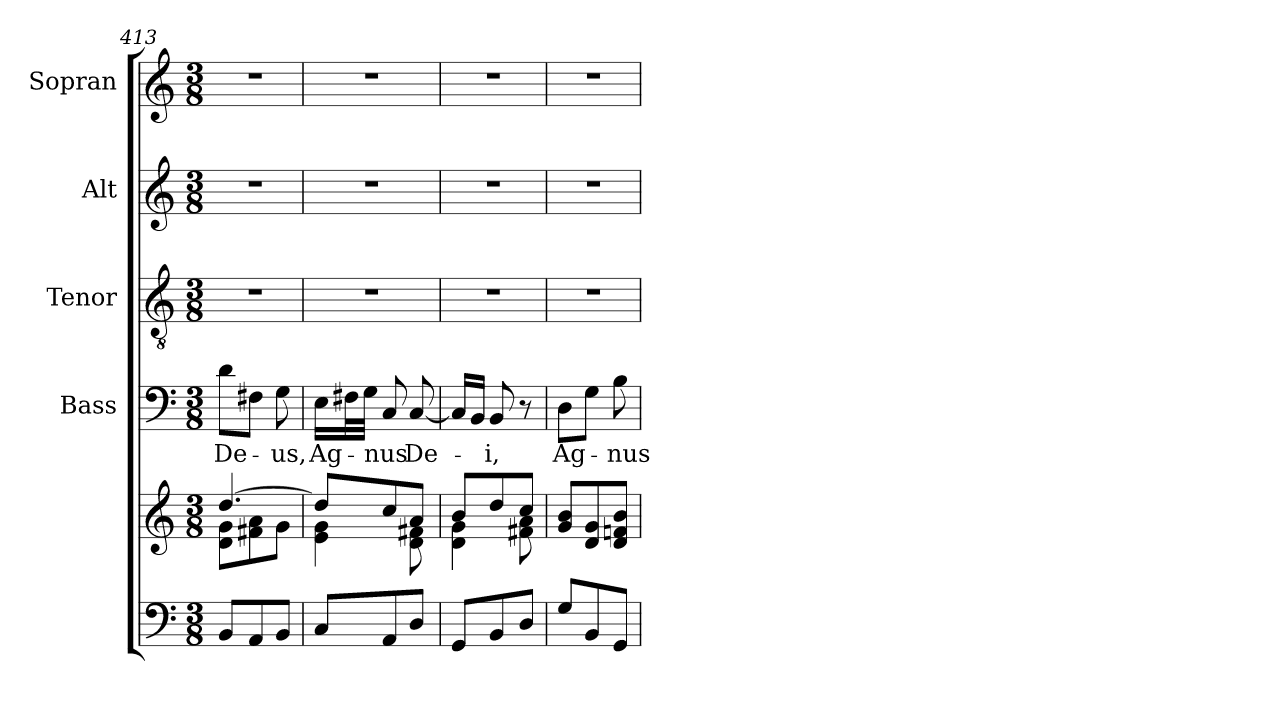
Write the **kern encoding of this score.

**kern	**kern	**kern	**text	**kern	**kern	**kern
*part5	*part5	*part4	*part4	*part3	*part2	*part1
*staff6	*staff5	*staff4	*staff4	*staff3	*staff2	*staff1
*	*	*I"Bass	*	*I"Tenor	*I"Alt	*I"Sopran
*	*	*I'B.	*	*I'T.	*I'A.	*I'S.
*clefF4	*clefG2	*clefF4	*	*clefGv2	*clefG2	*clefG2
*k[]	*k[]	*k[]	*	*k[]	*k[]	*k[]
*C:	*C:	*C:	*	*C:	*C:	*C:
*M3/8	*M3/8	*M3/8	*	*M3/8	*M3/8	*M3/8
=413	=413	=413	=413	=413	=413	=413
*	*^	*	*	*	*	*
!	!	!	!	!LO:LY:b	!	!	!
8BB/L	[>4.dd/	8d\ 8g\L	8d\L	De-	4.r	4.r	4.r
8AA/	.	8f#X\ 8a\	8F#X\J	.	.	.	.
!	!	!	!	!LO:LY:b	!	!	!
8BB/J	.	8g\J	8G\	-us,	.	.	.
=414	=414	=414	=414	=414	=414	=414	=414
!	!	!	!	!LO:LY:b	!	!	!
8C/L	8dd/L]	4e\ 4g\	16E\LL	Ag-	4.r	4.r	4.r
.	.	.	32F#X\L	.	.	.	.
.	.	.	32G\JJJ	.	.	.	.
!	!	!	!	!LO:LY:b	!	!	!
8AA/	8cc/	.	8C/	-nus	.	.	.
!	!	!	!	!LO:LY:b	!	!	!
8D/J	8a/J	8d\ 8f#X\	[8C/	De-	.	.	.
=415	=415	=415	=415	=415	=415	=415	=415
8GG/L	8b/L	4d\ 4g\	16C/LL]	.	4.r	4.r	4.r
.	.	.	16BB/JJ	.	.	.	.
!	!	!	!	!LO:LY:b	!	!	!
8BB/	8dd/	.	8BB/	-i,	.	.	.
8D/J	8cc/J	8f#X\ 8a\	8r	.	.	.	.
=416	=416	=416	=416	=416	=416	=416	=416
!	!	!	!	!LO:LY:b	!	!	!
*	*v	*v	*	*	*	*	*
8G/L	8g/ 8b/L	8D\L	Ag-	4.r	4.r	4.r
8BB/	8d/ 8g/	8G\J	.	.	.	.
!	!	!	!LO:LY:b	!	!	!
8GG/J	8d/ 8fn/ 8b/J	8B\	-nus	.	.	.
=	=	=	=	=	=	=
*-	*-	*-	*-	*-	*-	*-
